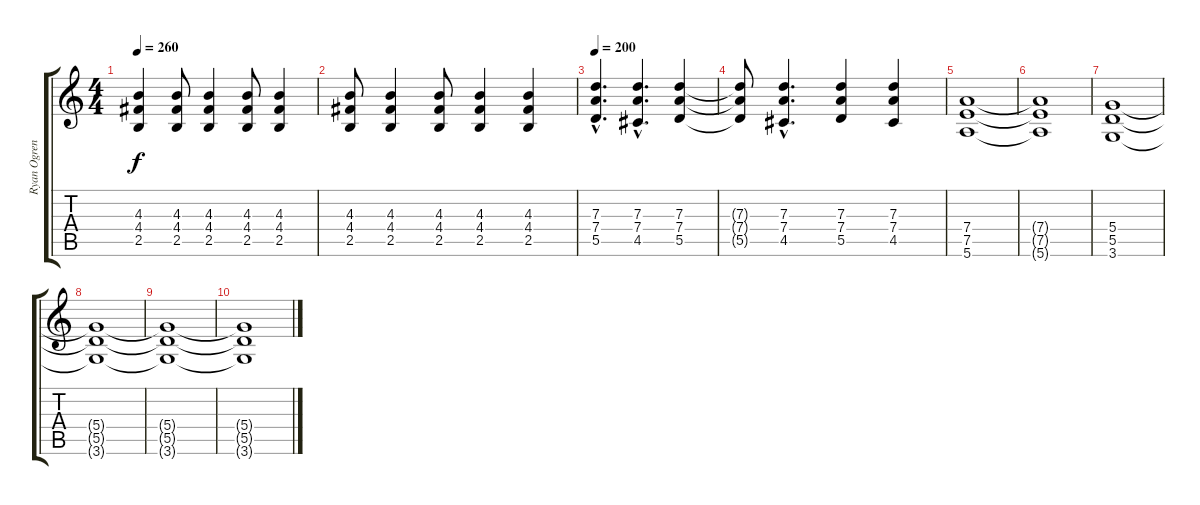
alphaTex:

\track ("Ryan Ogren" "Ryan Ogren") {instrument distortionguitar}
\staff {score tabs}
\tuning (E4 B3 G3 D3 A2 E2) {hide}
\ts (4 4)
\tempo 260
\clef g2
\ks c
(4.3 4.4 2.5).4{dy f} (4.3 4.4 2.5).8 (4.3 4.4 2.5).4 (4.3 4.4 2.5).8 (4.3 4.4 2.5).4 |
(4.3 4.4 2.5).8 (4.3 4.4 2.5).4 (4.3 4.4 2.5).8 (4.3 4.4 2.5).4 (4.3 4.4 2.5).4 |
\tempo 200
(7.3{hac} 7.4{hac} 5.5{hac}).4{d} (7.3{hac} 7.4{hac} 4.5{hac}).4{d} (7.3 7.4 5.5).4 |
(7.3{t} 7.4{t} 5.5{t}).8 (7.3{hac} 7.4{hac} 4.5{hac}).4{d} (7.3 7.4 5.5).4 (7.3 7.4 4.5).4 |
(7.4 7.5 5.6).1 |
(7.4{t} 7.5{t} 5.6{t}).1 |
(5.4 5.5 3.6).1 |
(5.4{t} 5.5{t} 3.6{t}).1 |
(5.4{t} 5.5{t} 3.6{t}).1 |
(5.4{t} 5.5{t} 3.6{t}).1
